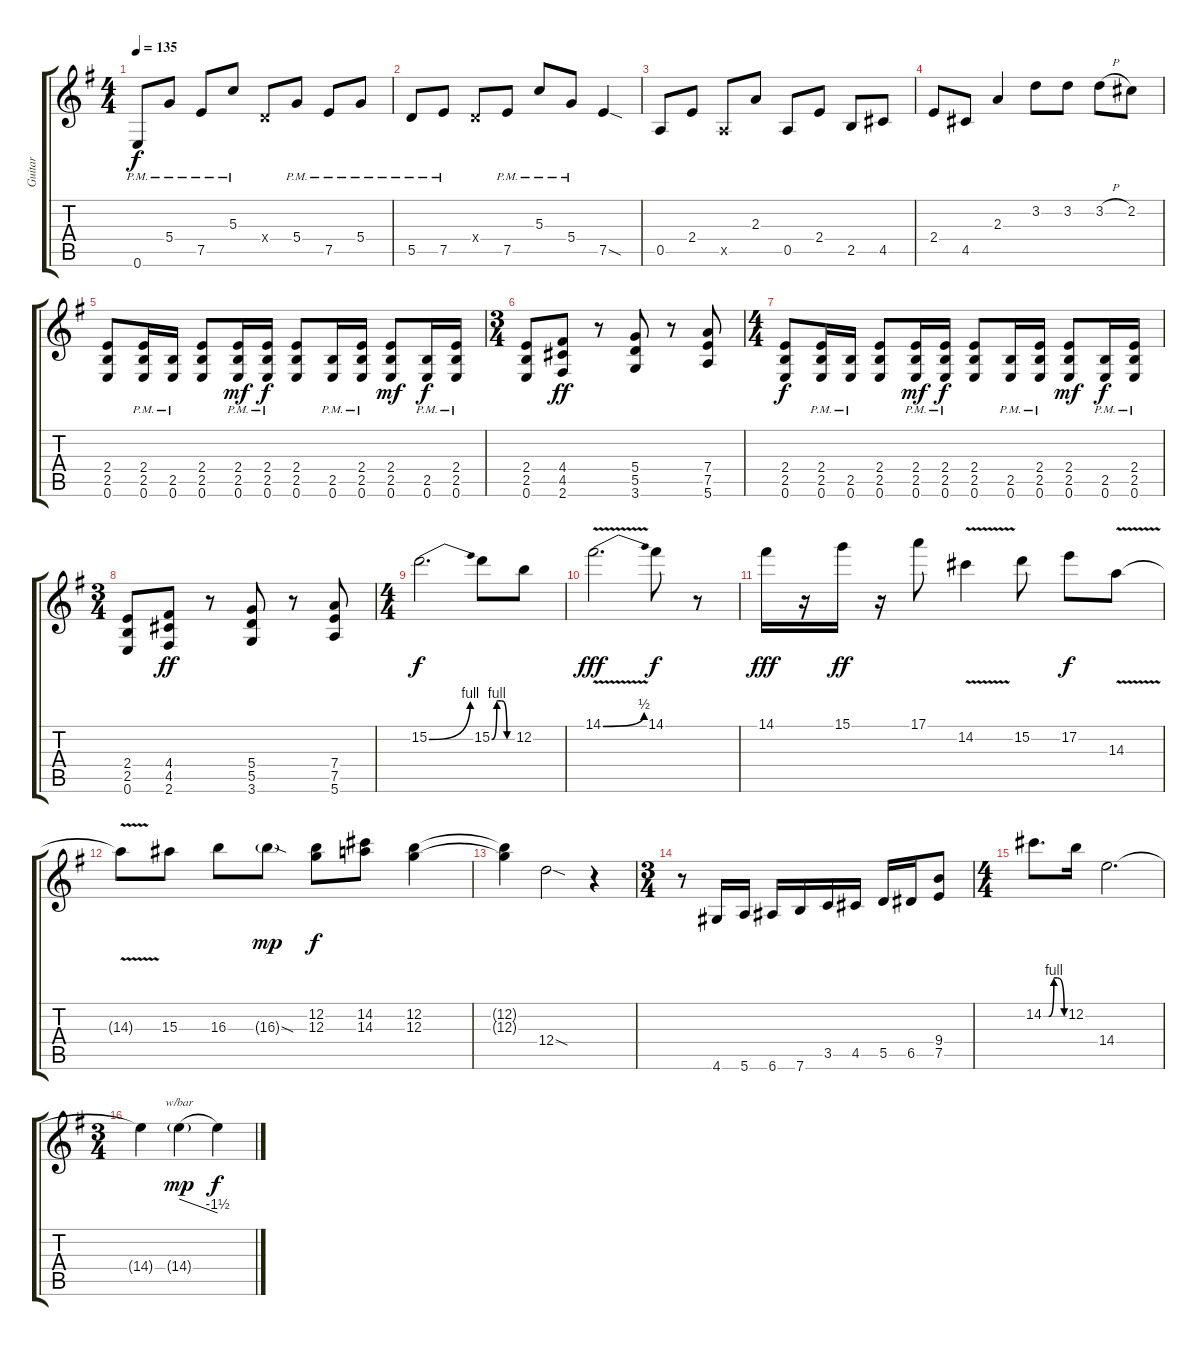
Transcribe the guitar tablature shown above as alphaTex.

\track ("Guitar" "Guitar") {instrument distortionguitar}
\staff {score tabs}
\tuning (E4 B3 G3 D3 A2 E2) {hide}
\ts (4 4)
\tempo 135
\clef g2
\ks g
0.6{pm}.8{dy f} 5.4{pm}.8 7.5{pm}.8 5.3{pm}.8 0.4{x}.8 5.4{pm}.8 7.5{pm}.8 5.4{pm}.8 |
5.5{pm}.8 7.5{pm}.8 0.4{x}.8 7.5{pm}.8 5.3{pm}.8 5.4{pm}.8 7.5{sod}.4 |
0.5.8 2.4.8 0.5{x}.8 2.3.8 0.5.8 2.4.8 2.5.8 4.5.8 |
2.4.8 4.5.8 2.3.4 3.2.8 3.2.8 3.2{h}.8 2.2.8 |
(2.4 2.5 0.6).8 (2.4{pm} 2.5{pm} 0.6{pm}).16 (2.5{pm} 0.6{pm}).16 (2.4 2.5 0.6).8 (2.4{pm} 2.5{pm} 0.6{pm}).16{dy mf} (2.4{pm} 2.5{pm} 0.6{pm}).16{dy f} (2.4 2.5 0.6).8 (2.5{pm} 0.6{pm}).16 (2.4{pm} 2.5{pm} 0.6{pm}).16 (2.4 2.5 0.6).8{dy mf} (2.5{pm} 0.6{pm}).16{dy f} (2.4{pm} 2.5{pm} 0.6{pm}).16 |
\ts (3 4)
(2.4 2.5 0.6).8 (4.4 4.5 2.6).8{dy ff} r.8 (5.4 5.5 3.6).8 r.8 (7.4 7.5 5.6).8 |
\ts (4 4)
(2.4 2.5 0.6).8{dy f} (2.4{pm} 2.5{pm} 0.6{pm}).16 (2.5{pm} 0.6{pm}).16 (2.4 2.5 0.6).8 (2.4{pm} 2.5{pm} 0.6{pm}).16{dy mf} (2.4{pm} 2.5{pm} 0.6{pm}).16{dy f} (2.4 2.5 0.6).8 (2.5{pm} 0.6{pm}).16 (2.4{pm} 2.5{pm} 0.6{pm}).16 (2.4 2.5 0.6).8{dy mf} (2.5{pm} 0.6{pm}).16{dy f} (2.4{pm} 2.5{pm} 0.6{pm}).16 |
\ts (3 4)
(2.4 2.5 0.6).8 (4.4 4.5 2.6).8{dy ff} r.8 (5.4 5.5 3.6).8 r.8 (7.4 7.5 5.6).8 |
\ts (4 4)
15.2{be (bend 0 0 60 4)}.2{d dy f} 15.2{be (custom 0 0 15 4 30 4 45 0 60 0)}.8 12.2.8 |
14.1{be (bend 0 0 60 2) v}.2{d dy fff} 14.1.8{dy f} r.8 |
14.1.16{dy fff} r.16 15.1.16{dy ff} r.16 17.1.8 14.2{v}.4 15.2.8 17.2.8{dy f} 14.3{v}.8 |
14.3{t}.8 15.3.8 16.3.8 16.3{sod g}.8{dy mp} (12.2 12.3).8{dy f} (14.2 14.3).8 (12.2 12.3).4 |
(12.2{t} 12.3{t}).4 12.4{sod}.2 r.4 |
\ts (3 4)
r.8 4.6.16 5.6.16 6.6.16 7.6.16 3.5.16 4.5.16 5.5.16 6.5.16 (9.4 7.5).8 |
\ts (4 4)
14.2{be (custom 0 0 15 0 30 4 40 4 60 0)}.8{d} 12.2.16 14.4.2{d} |
\ts (3 4)
14.4{t}.4 14.4{g}.4{tbe (dive default 0 0 60 -6) dy mp} 14.4{t}.4{dy f}
